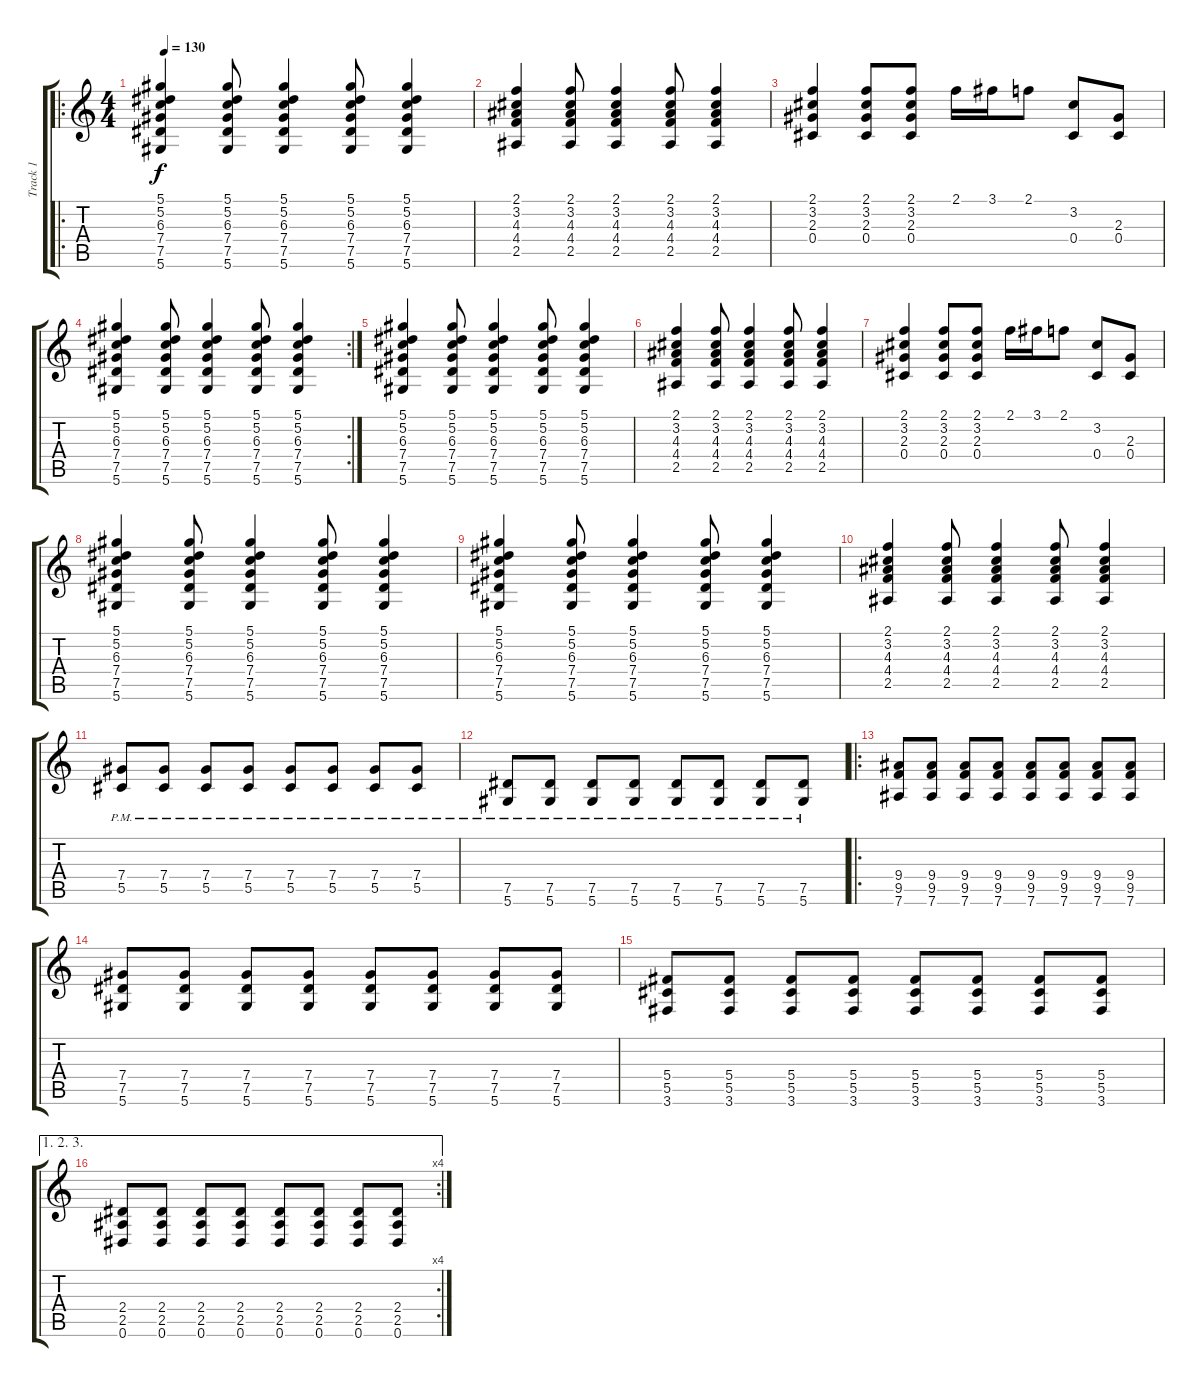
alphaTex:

\track ("Track 1" "Track 1") {instrument electricguitarclean}
\staff {score tabs}
\tuning (Eb4 Bb3 Gb3 Db3 Ab2 Eb2) {hide}
\ro
\ts (4 4)
\tempo 130
\clef g2
\ks c
(5.1 5.2 6.3 7.4 7.5 5.6).4{dy f instrument electricguitarclean} (5.1 5.2 6.3 7.4 7.5 5.6).8 (5.1 5.2 6.3 7.4 7.5 5.6).4 (5.1 5.2 6.3 7.4 7.5 5.6).8 (5.1 5.2 6.3 7.4 7.5 5.6).4 |
(2.1 3.2 4.3 4.4 2.5).4 (2.1 3.2 4.3 4.4 2.5).8 (2.1 3.2 4.3 4.4 2.5).4 (2.1 3.2 4.3 4.4 2.5).8 (2.1 3.2 4.3 4.4 2.5).4 |
(2.1 3.2 2.3 0.4).4 (2.1 3.2 2.3 0.4).8 (2.1 3.2 2.3 0.4).8 2.1.16 3.1.16 2.1.8 (3.2 0.4).8 (2.3 0.4).8 |
\rc 2
(5.1 5.2 6.3 7.4 7.5 5.6).4 (5.1 5.2 6.3 7.4 7.5 5.6).8 (5.1 5.2 6.3 7.4 7.5 5.6).4 (5.1 5.2 6.3 7.4 7.5 5.6).8 (5.1 5.2 6.3 7.4 7.5 5.6).4 |
(5.1 5.2 6.3 7.4 7.5 5.6).4 (5.1 5.2 6.3 7.4 7.5 5.6).8 (5.1 5.2 6.3 7.4 7.5 5.6).4 (5.1 5.2 6.3 7.4 7.5 5.6).8 (5.1 5.2 6.3 7.4 7.5 5.6).4 |
(2.1 3.2 4.3 4.4 2.5).4 (2.1 3.2 4.3 4.4 2.5).8 (2.1 3.2 4.3 4.4 2.5).4 (2.1 3.2 4.3 4.4 2.5).8 (2.1 3.2 4.3 4.4 2.5).4 |
(2.1 3.2 2.3 0.4).4 (2.1 3.2 2.3 0.4).8 (2.1 3.2 2.3 0.4).8 2.1.16 3.1.16 2.1.8 (3.2 0.4).8 (2.3 0.4).8 |
(5.1 5.2 6.3 7.4 7.5 5.6).4 (5.1 5.2 6.3 7.4 7.5 5.6).8 (5.1 5.2 6.3 7.4 7.5 5.6).4 (5.1 5.2 6.3 7.4 7.5 5.6).8 (5.1 5.2 6.3 7.4 7.5 5.6).4 |
(5.1 5.2 6.3 7.4 7.5 5.6).4 (5.1 5.2 6.3 7.4 7.5 5.6).8 (5.1 5.2 6.3 7.4 7.5 5.6).4 (5.1 5.2 6.3 7.4 7.5 5.6).8 (5.1 5.2 6.3 7.4 7.5 5.6).4 |
(2.1 3.2 4.3 4.4 2.5).4 (2.1 3.2 4.3 4.4 2.5).8 (2.1 3.2 4.3 4.4 2.5).4 (2.1 3.2 4.3 4.4 2.5).8 (2.1 3.2 4.3 4.4 2.5).4 |
(7.4{pm} 5.5{pm}).8{instrument distortionguitar} (7.4{pm} 5.5{pm}).8 (7.4{pm} 5.5{pm}).8 (7.4{pm} 5.5{pm}).8 (7.4{pm} 5.5{pm}).8 (7.4{pm} 5.5{pm}).8 (7.4{pm} 5.5{pm}).8 (7.4{pm} 5.5{pm}).8 |
(7.5{pm} 5.6{pm}).8 (7.5{pm} 5.6{pm}).8 (7.5{pm} 5.6{pm}).8 (7.5{pm} 5.6{pm}).8 (7.5{pm} 5.6{pm}).8 (7.5{pm} 5.6{pm}).8 (7.5{pm} 5.6{pm}).8 (7.5{pm} 5.6{pm}).8 |
\ro
(9.4 9.5 7.6).8 (9.4 9.5 7.6).8 (9.4 9.5 7.6).8 (9.4 9.5 7.6).8 (9.4 9.5 7.6).8 (9.4 9.5 7.6).8 (9.4 9.5 7.6).8 (9.4 9.5 7.6).8 |
(7.4 7.5 5.6).8 (7.4 7.5 5.6).8 (7.4 7.5 5.6).8 (7.4 7.5 5.6).8 (7.4 7.5 5.6).8 (7.4 7.5 5.6).8 (7.4 7.5 5.6).8 (7.4 7.5 5.6).8 |
(5.4 5.5 3.6).8 (5.4 5.5 3.6).8 (5.4 5.5 3.6).8 (5.4 5.5 3.6).8 (5.4 5.5 3.6).8 (5.4 5.5 3.6).8 (5.4 5.5 3.6).8 (5.4 5.5 3.6).8 |
\ae (1 2 3)
\rc 4
(2.4 2.5 0.6).8 (2.4 2.5 0.6).8 (2.4 2.5 0.6).8 (2.4 2.5 0.6).8 (2.4 2.5 0.6).8 (2.4 2.5 0.6).8 (2.4 2.5 0.6).8 (2.4 2.5 0.6).8
